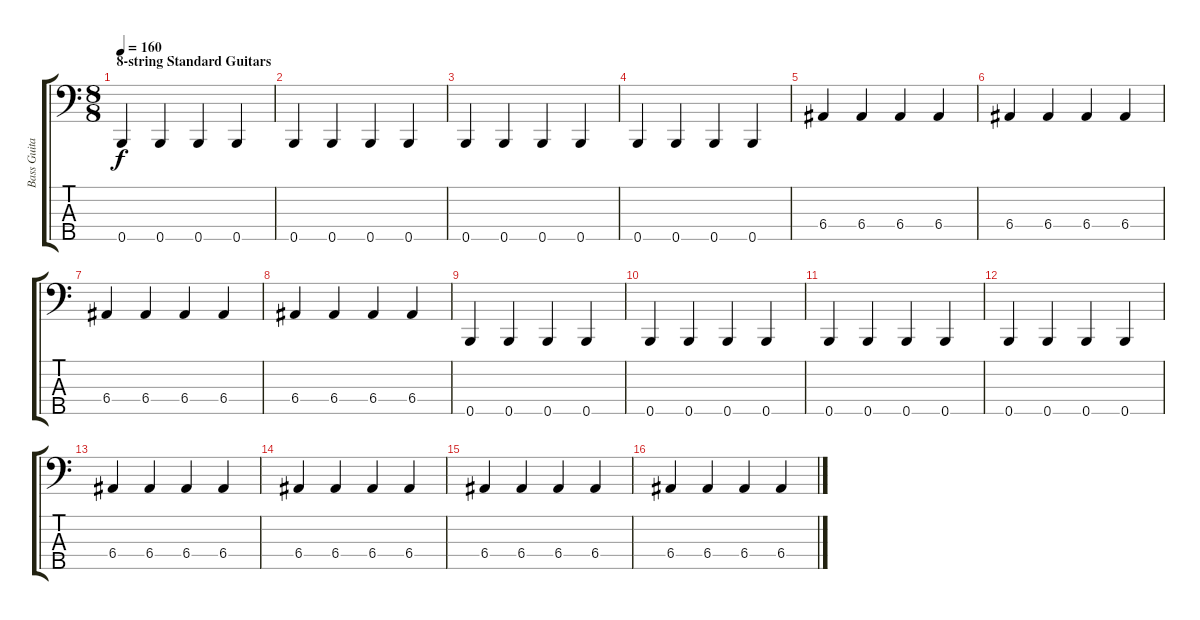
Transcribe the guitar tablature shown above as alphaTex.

\track ("Bass Guitar" "Bass Guita") {instrument electricbasspick}
\staff {score tabs}
\tuning (G2 D2 A1 E1 B0) {hide}
\ts (8 8)
\section ("" "8-string Standard Guitars")
\tempo 160
\clef f4
\ks c
0.5.4{dy f instrument electricbasspick} 0.5.4 0.5.4 0.5.4 |
0.5.4 0.5.4 0.5.4 0.5.4 |
0.5.4 0.5.4 0.5.4 0.5.4 |
0.5.4 0.5.4 0.5.4 0.5.4 |
6.4.4 6.4.4 6.4.4 6.4.4 |
6.4.4 6.4.4 6.4.4 6.4.4 |
6.4.4 6.4.4 6.4.4 6.4.4 |
6.4.4 6.4.4 6.4.4 6.4.4 |
0.5.4 0.5.4 0.5.4 0.5.4 |
0.5.4 0.5.4 0.5.4 0.5.4 |
0.5.4 0.5.4 0.5.4 0.5.4 |
0.5.4 0.5.4 0.5.4 0.5.4 |
6.4.4 6.4.4 6.4.4 6.4.4 |
6.4.4 6.4.4 6.4.4 6.4.4 |
6.4.4 6.4.4 6.4.4 6.4.4 |
6.4.4 6.4.4 6.4.4 6.4.4
